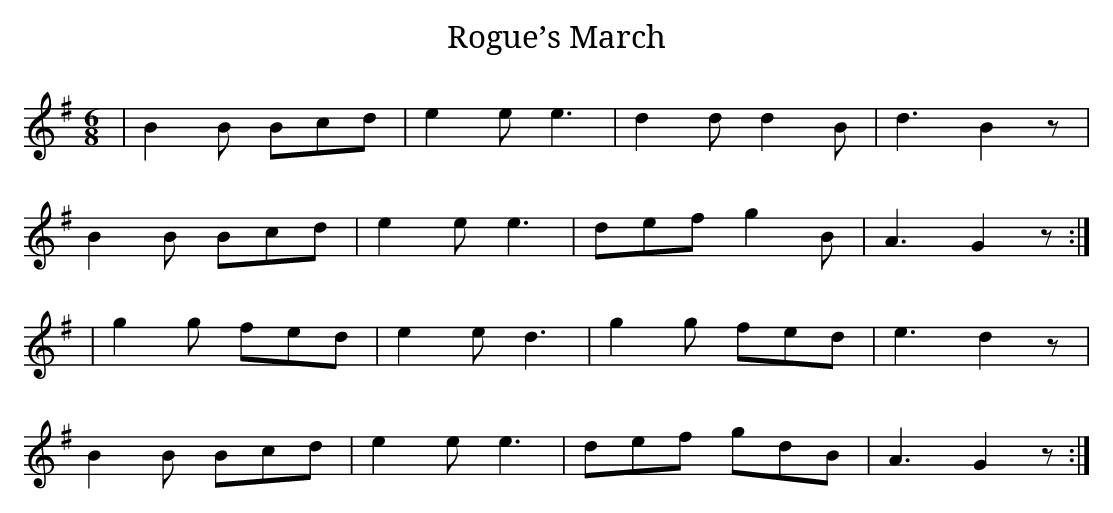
X:1
T:Rogue’s March
M:6/8
L:1/8
K:Gmaj
|B2B Bcd|e2e e3|d2d d2B|d3 B2z|
B2B Bcd|e2e e3|def g2B|A3 G2z:|
|g2g fed|e2e d3|g2g fed|e3 d2z|
B2B Bcd|e2e e3|def gdB|A3 G2z:|
